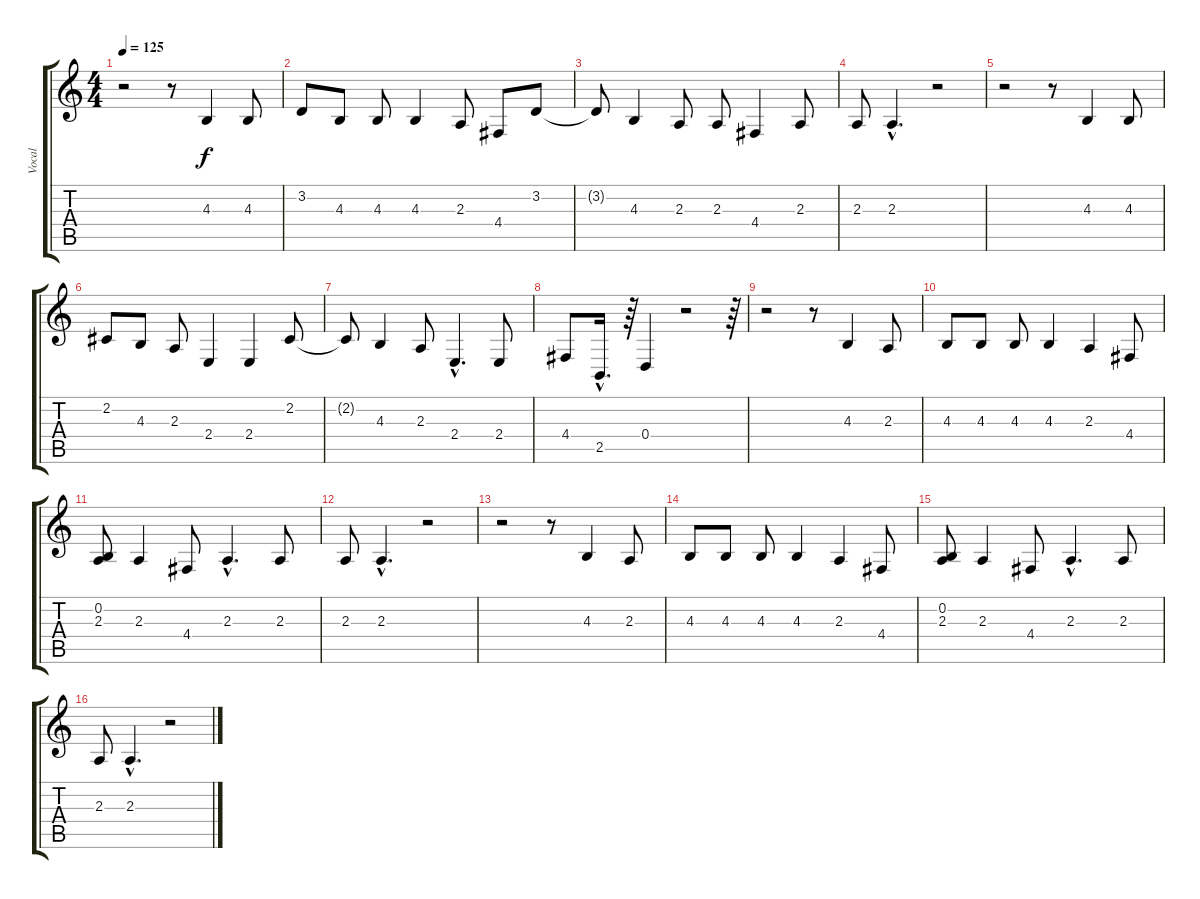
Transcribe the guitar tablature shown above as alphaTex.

\track ("Vocal" "Vocal") {instrument flute}
\staff {score tabs}
\tuning (E4 B3 G3 D3 A2 E2) {hide}
\ts (4 4)
\tempo 125
\clef g2
\ks c
r.2{dy f} r.8 4.3.4 4.3.8 |
3.2.8 4.3.8 4.3.8 4.3.4 2.3.8 4.4.8 3.2.8 |
3.2{t}.8 4.3.4 2.3.8 2.3.8 4.4.4 2.3.8 |
2.3.8 2.3{hac}.4{d} r.2 |
r.2 r.8 4.3.4 4.3.8 |
2.2.8 4.3.8 2.3.8 2.4.4 2.4.4 2.2.8 |
2.2{t}.8 4.3.4 2.3.8 2.4{hac}.4{d} 2.4.8 |
4.4.8 2.5{hac}.16{d} r.64 0.4.4 r.2 r.64 |
r.2 r.8 4.3.4 2.3.8 |
4.3.8 4.3.8 4.3.8 4.3.4 2.3.4 4.4.8 |
(0.2 2.3).8 2.3.4 4.4.8 2.3{hac}.4{d} 2.3.8 |
2.3.8 2.3{hac}.4{d} r.2 |
r.2 r.8 4.3.4 2.3.8 |
4.3.8 4.3.8 4.3.8 4.3.4 2.3.4 4.4.8 |
(0.2 2.3).8 2.3.4 4.4.8 2.3{hac}.4{d} 2.3.8 |
2.3.8 2.3{hac}.4{d} r.2
